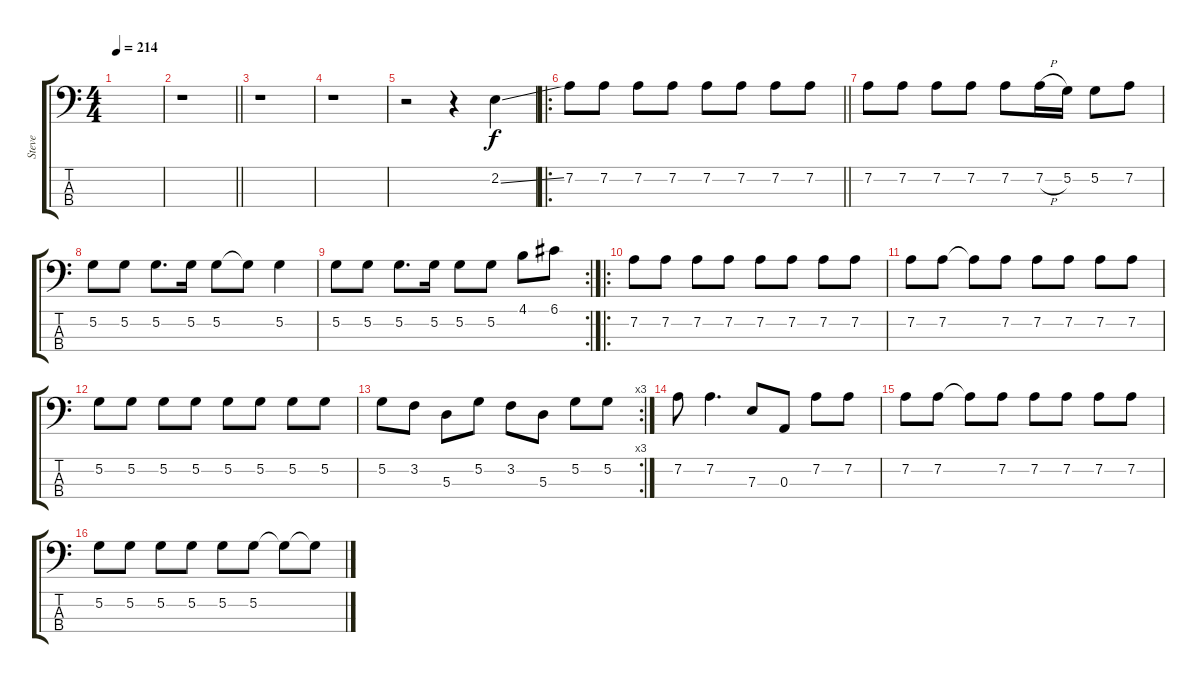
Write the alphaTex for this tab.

\track ("Steve" "Steve") {instrument electricbassfinger}
\staff {score tabs}
\tuning (G2 D2 A1 E1) {hide}
\ts (4 4)
\tempo 214
\clef f4
\ks c
|
\barLineRight lightlight
r.1 |
r.1 |
r.1 |
r.2 r.4 2.2{ss}.4 |
\ro
\barLineRight lightlight
7.2.8 7.2.8 7.2.8 7.2.8 7.2.8 7.2.8 7.2.8 7.2.8 |
7.2.8 7.2.8 7.2.8 7.2.8 7.2.8 7.2{h}.16 5.2.16 5.2.8 7.2.8 |
5.2.8 5.2.8 5.2.8{d} 5.2.16 5.2.8 5.2{t}.8 5.2.4 |
\rc 2
5.2.8 5.2.8 5.2.8{d} 5.2.16 5.2.8 5.2.8 4.1.8 6.1.8 |
\ro
7.2.8 7.2.8 7.2.8 7.2.8 7.2.8 7.2.8 7.2.8 7.2.8 |
7.2.8 7.2.8 7.2{t}.8 7.2.8 7.2.8 7.2.8 7.2.8 7.2.8 |
5.2.8 5.2.8 5.2.8 5.2.8 5.2.8 5.2.8 5.2.8 5.2.8 |
\rc 3
5.2.8 3.2.8 5.3.8 5.2.8 3.2.8 5.3.8 5.2.8 5.2.8 |
7.2.8 7.2.4{d} 7.3.8 0.3.8 7.2.8 7.2.8 |
7.2.8 7.2.8 7.2{t}.8 7.2.8 7.2.8 7.2.8 7.2.8 7.2.8 |
5.2.8 5.2.8 5.2.8 5.2.8 5.2.8 5.2.8 5.2{t}.8 5.2{t}.8
